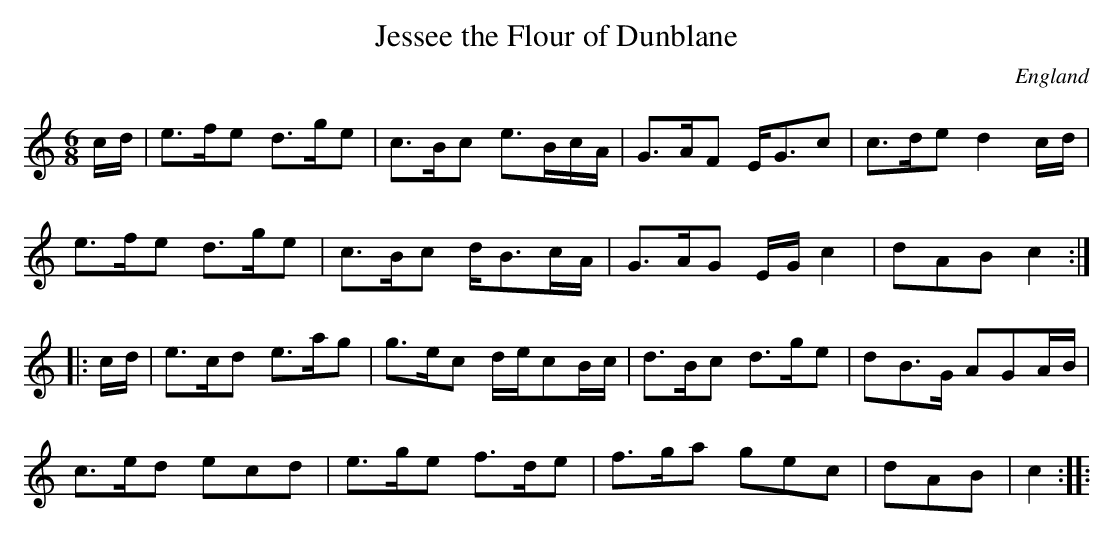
X:1
T:Jessee the Flour of Dunblane
L:1/8
M:6/8
O:England
K:C
c/d/ | \
e>fe d>ge | c>Bc e>Bc/A/ | G>AF E<Gc | c>de d2c/d/ |
e>fe d>ge | c>Bc d<Bc/A/ | G>AG E/G/c2 | dAB c2 ::
c/d/ | \
e>cd e>ag | g>ec d/e/cB/c/ | d>Bc d>ge | dB>G AGA/B/ |
c>ed ecd  | e>ge f>de | f>ga gec | dAB | c2 ::
